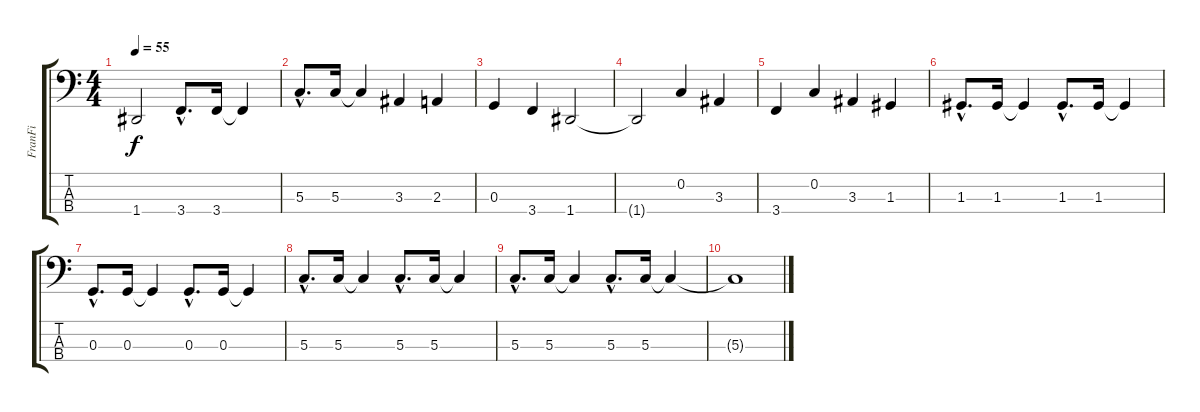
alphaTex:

\track ("FranFi" "FranFi") {instrument fretlessbass}
\staff {score tabs}
\tuning (F2 C2 G1 D1) {hide}
\ts (4 4)
\tempo 55
\clef f4
\ks c
1.4{t}.2{dy f} 3.4{hac}.8{d} 3.4.16 3.4{t}.4 |
5.3{hac}.8{d} 5.3.16 5.3{t}.4 3.3.4 2.3.4 |
0.3.4 3.4.4 1.4.2 |
1.4{t}.2 0.2.4 3.3.4 |
3.4.4 0.2.4 3.3.4 1.3.4 |
1.3{hac}.8{d} 1.3.16 1.3{t}.4 1.3{hac}.8{d} 1.3.16 1.3{t}.4 |
0.3{hac}.8{d} 0.3.16 0.3{t}.4 0.3{hac}.8{d} 0.3.16 0.3{t}.4 |
5.3{hac}.8{d} 5.3.16 5.3{t}.4 5.3{hac}.8{d} 5.3.16 5.3{t}.4 |
5.3{hac}.8{d} 5.3.16 5.3{t}.4 5.3{hac}.8{d} 5.3.16 5.3{t}.4 |
5.3{t}.1
